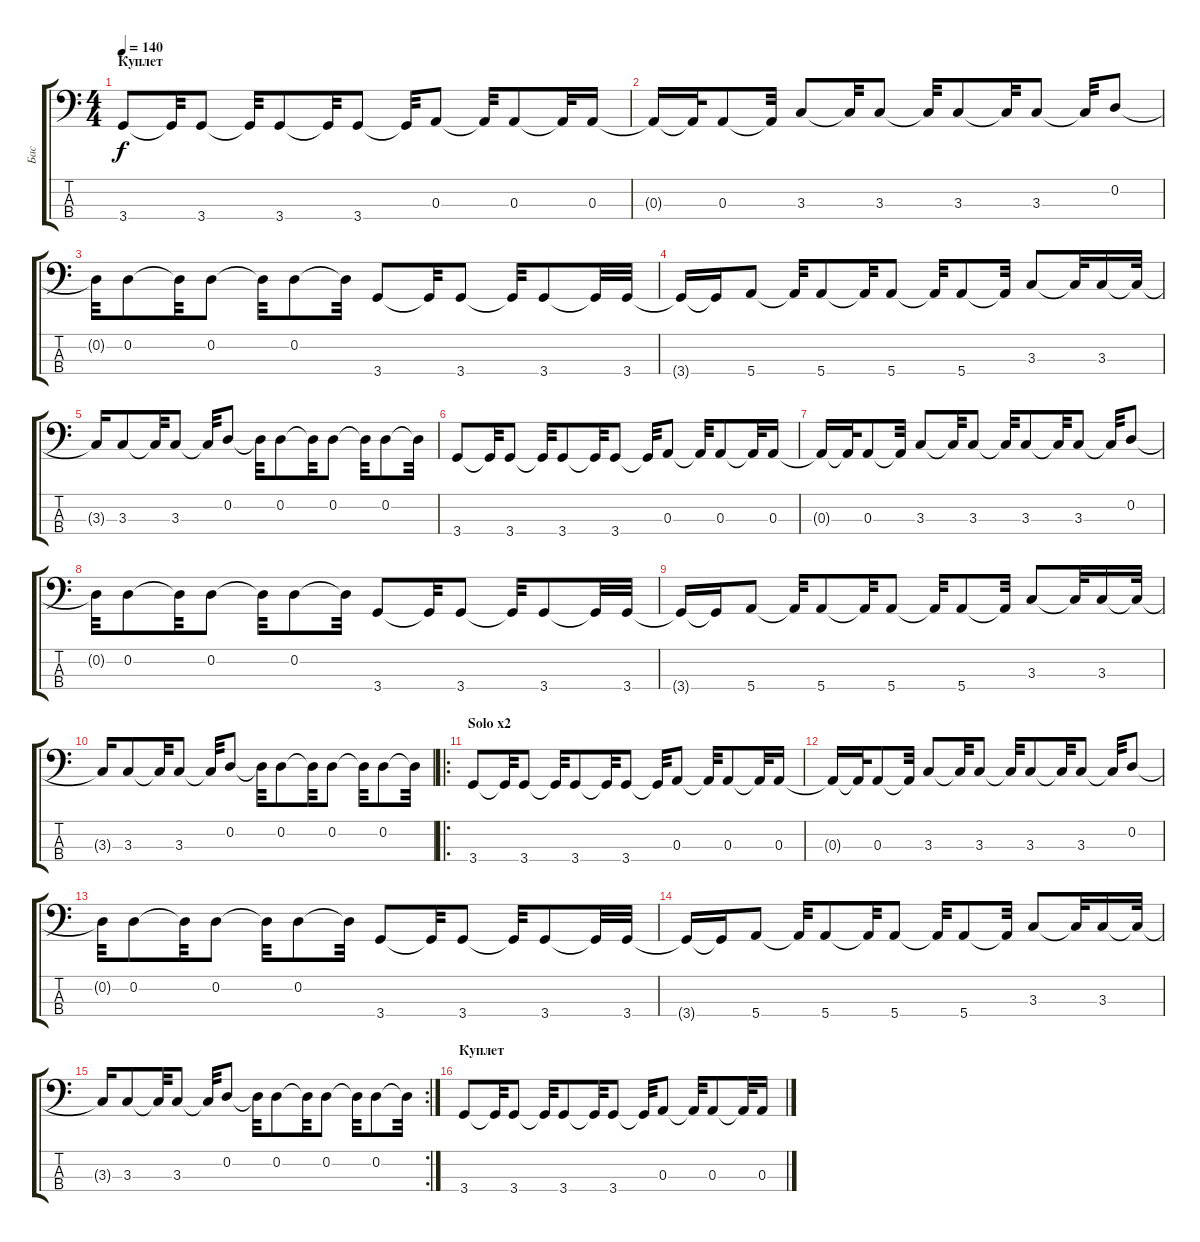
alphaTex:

\track ("Бас" "Бас") {instrument electricbassfinger}
\staff {score tabs}
\tuning (G2 D2 A1 E1) {hide}
\ts (4 4)
\section ("" "Куплет")
\tempo 140
\clef f4
\ks c
3.4.8{dy f} 3.4{t}.32 3.4.8 3.4{t}.32 3.4.8 3.4{t}.32 3.4.8 3.4{t}.32 0.3.8 0.3{t}.32 0.3.8 0.3{t}.32 0.3.16 |
0.3{t}.16 0.3{t}.32 0.3.8 0.3{t}.32 3.3.8 3.3{t}.32 3.3.8 3.3{t}.32 3.3.8 3.3{t}.32 3.3.8 3.3{t}.32 0.2.8 |
0.2{t}.32 0.2.8 0.2{t}.32 0.2.8 0.2{t}.32 0.2.8 0.2{t}.32 3.4.8 3.4{t}.32 3.4.8 3.4{t}.32 3.4.8 3.4{t}.32 3.4.32 |
3.4{t}.16 3.4{t}.16 5.4.8 5.4{t}.32 5.4.8 5.4{t}.32 5.4.8 5.4{t}.32 5.4.8 5.4{t}.32 3.3.8 3.3{t}.32 3.3.16 3.3{t}.32 |
3.3{t}.16 3.3.8 3.3{t}.32 3.3.8 3.3{t}.32 0.2.8 0.2{t}.32 0.2.8 0.2{t}.32 0.2.8 0.2{t}.32 0.2.8 0.2{t}.32 |
3.4.8 3.4{t}.32 3.4.8 3.4{t}.32 3.4.8 3.4{t}.32 3.4.8 3.4{t}.32 0.3.8 0.3{t}.32 0.3.8 0.3{t}.32 0.3.16 |
0.3{t}.16 0.3{t}.32 0.3.8 0.3{t}.32 3.3.8 3.3{t}.32 3.3.8 3.3{t}.32 3.3.8 3.3{t}.32 3.3.8 3.3{t}.32 0.2.8 |
0.2{t}.32 0.2.8 0.2{t}.32 0.2.8 0.2{t}.32 0.2.8 0.2{t}.32 3.4.8 3.4{t}.32 3.4.8 3.4{t}.32 3.4.8 3.4{t}.32 3.4.32 |
3.4{t}.16 3.4{t}.16 5.4.8 5.4{t}.32 5.4.8 5.4{t}.32 5.4.8 5.4{t}.32 5.4.8 5.4{t}.32 3.3.8 3.3{t}.32 3.3.16 3.3{t}.32 |
3.3{t}.16 3.3.8 3.3{t}.32 3.3.8 3.3{t}.32 0.2.8 0.2{t}.32 0.2.8 0.2{t}.32 0.2.8 0.2{t}.32 0.2.8 0.2{t}.32 |
\ro
\section ("" "Solo х2")
3.4.8 3.4{t}.32 3.4.8 3.4{t}.32 3.4.8 3.4{t}.32 3.4.8 3.4{t}.32 0.3.8 0.3{t}.32 0.3.8 0.3{t}.32 0.3.16 |
0.3{t}.16 0.3{t}.32 0.3.8 0.3{t}.32 3.3.8 3.3{t}.32 3.3.8 3.3{t}.32 3.3.8 3.3{t}.32 3.3.8 3.3{t}.32 0.2.8 |
0.2{t}.32 0.2.8 0.2{t}.32 0.2.8 0.2{t}.32 0.2.8 0.2{t}.32 3.4.8 3.4{t}.32 3.4.8 3.4{t}.32 3.4.8 3.4{t}.32 3.4.32 |
3.4{t}.16 3.4{t}.16 5.4.8 5.4{t}.32 5.4.8 5.4{t}.32 5.4.8 5.4{t}.32 5.4.8 5.4{t}.32 3.3.8 3.3{t}.32 3.3.16 3.3{t}.32 |
\rc 2
3.3{t}.16 3.3.8 3.3{t}.32 3.3.8 3.3{t}.32 0.2.8 0.2{t}.32 0.2.8 0.2{t}.32 0.2.8 0.2{t}.32 0.2.8 0.2{t}.32 |
\section ("" "Куплет")
3.4.8 3.4{t}.32 3.4.8 3.4{t}.32 3.4.8 3.4{t}.32 3.4.8 3.4{t}.32 0.3.8 0.3{t}.32 0.3.8 0.3{t}.32 0.3.16
